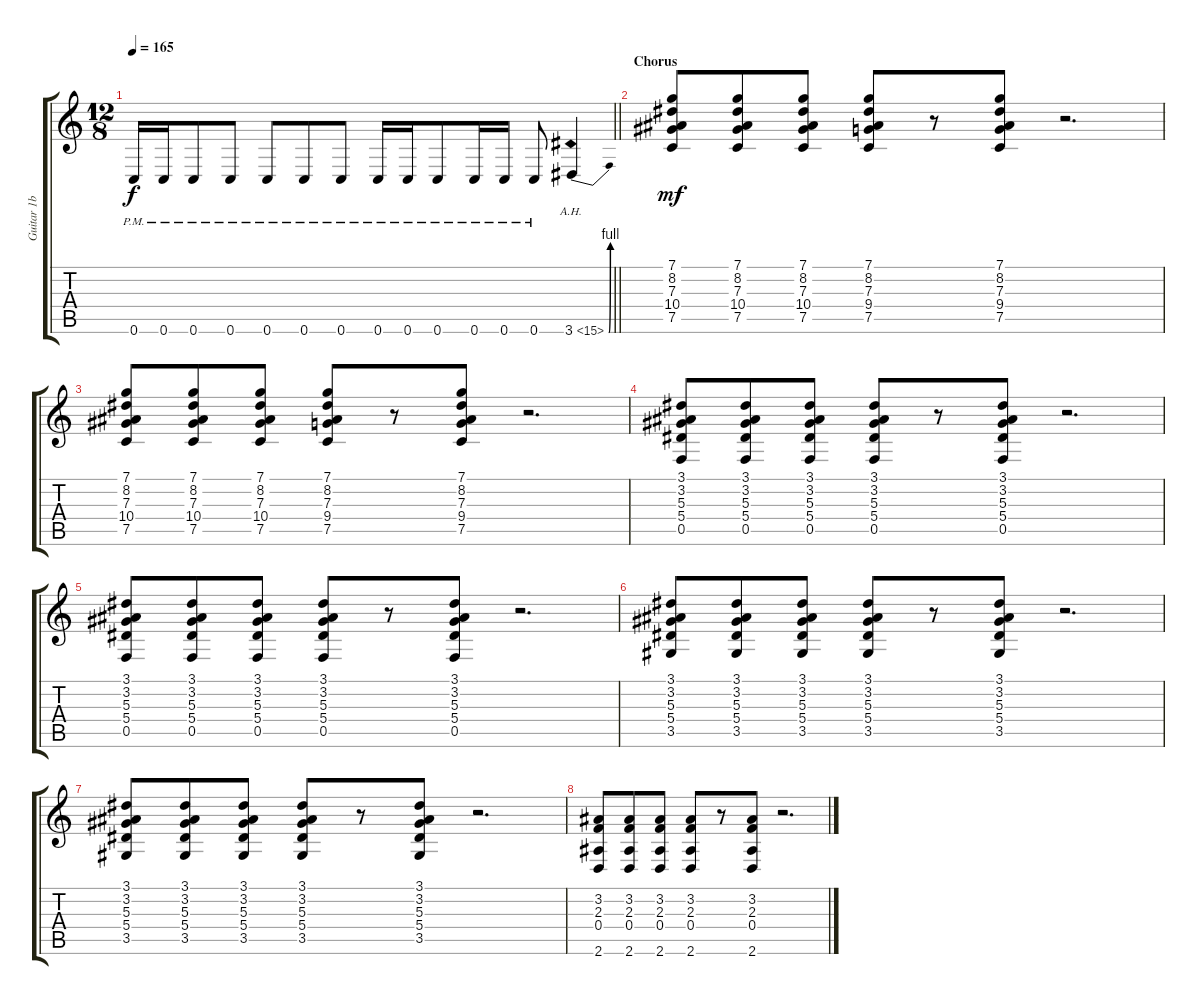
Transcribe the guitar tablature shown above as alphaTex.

\track ("Guitar 1b" "Guitar 1b") {instrument distortionguitar}
\staff {score tabs}
\tuning (C4 G3 Eb3 Bb2 F2 C2) {hide}
\ts (12 8)
\tempo 165
\clef g2
\barLineRight lightlight
\ks c
0.6{pm}.16{dy f} 0.6{pm}.16 0.6{pm}.8 0.6{pm}.8 0.6{pm}.8 0.6{pm}.8 0.6{pm}.8 0.6{pm}.16 0.6{pm}.16 0.6{pm}.8 0.6{pm}.16 0.6{pm}.16 0.6{pm}.8 3.6{be (bend 0 0 60 4) ah 12}.4 |
\section ("" "Chorus")
(7.1 8.2 7.3 10.4 7.5).8{dy mf} (7.1 8.2 7.3 10.4 7.5).8 (7.1 8.2 7.3 10.4 7.5).8 (7.1 8.2 7.3 9.4 7.5).8 r.8 (7.1 8.2 7.3 9.4 7.5).8 r.2{d} |
(7.1 8.2 7.3 10.4 7.5).8 (7.1 8.2 7.3 10.4 7.5).8 (7.1 8.2 7.3 10.4 7.5).8 (7.1 8.2 7.3 9.4 7.5).8 r.8 (7.1 8.2 7.3 9.4 7.5).8 r.2{d} |
(3.1 3.2 5.3 5.4 0.5).8 (3.1 3.2 5.3 5.4 0.5).8 (3.1 3.2 5.3 5.4 0.5).8 (3.1 3.2 5.3 5.4 0.5).8 r.8 (3.1 3.2 5.3 5.4 0.5).8 r.2{d} |
(3.1 3.2 5.3 5.4 0.5).8 (3.1 3.2 5.3 5.4 0.5).8 (3.1 3.2 5.3 5.4 0.5).8 (3.1 3.2 5.3 5.4 0.5).8 r.8 (3.1 3.2 5.3 5.4 0.5).8 r.2{d} |
(3.1 3.2 5.3 5.4 3.5).8 (3.1 3.2 5.3 5.4 3.5).8 (3.1 3.2 5.3 5.4 3.5).8 (3.1 3.2 5.3 5.4 3.5).8 r.8 (3.1 3.2 5.3 5.4 3.5).8 r.2{d} |
(3.1 3.2 5.3 5.4 3.5).8 (3.1 3.2 5.3 5.4 3.5).8 (3.1 3.2 5.3 5.4 3.5).8 (3.1 3.2 5.3 5.4 3.5).8 r.8 (3.1 3.2 5.3 5.4 3.5).8 r.2{d} |
(3.2 2.3 0.4 2.6).8 (3.2 2.3 0.4 2.6).8 (3.2 2.3 0.4 2.6).8 (3.2 2.3 0.4 2.6).8 r.8 (3.2 2.3 0.4 2.6).8 r.2{d}
